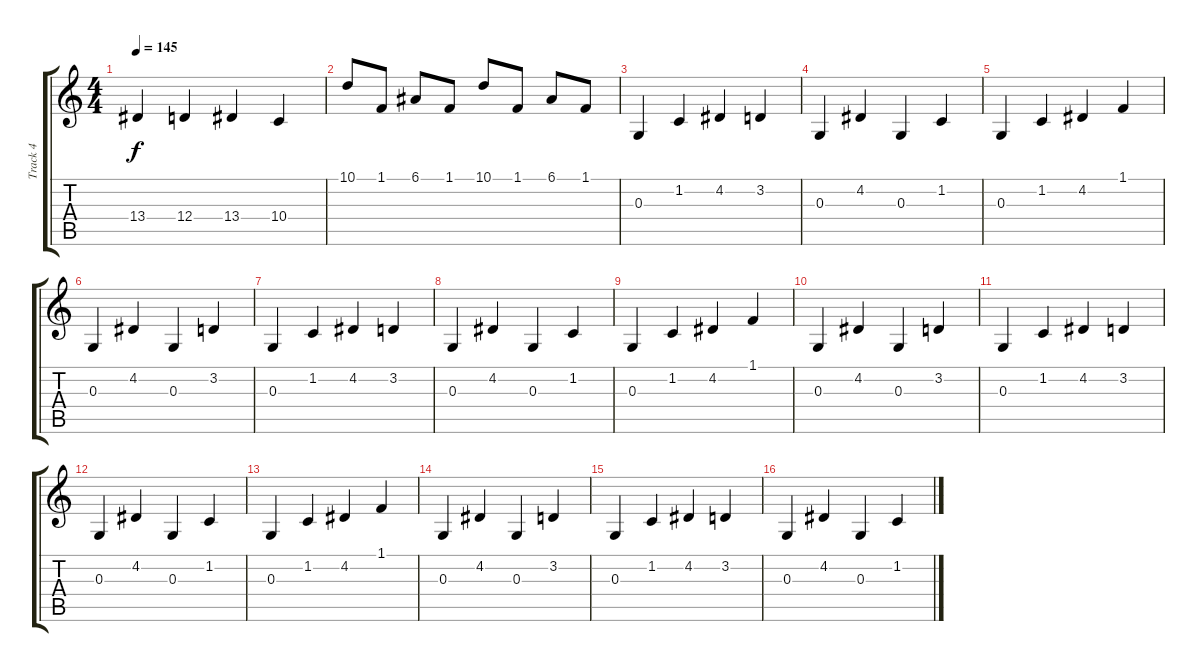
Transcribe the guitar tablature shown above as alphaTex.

\track ("Track 4" "Track 4") {instrument acousticgrandpiano}
\staff {score tabs}
\tuning (E4 B3 G3 D3 A2 E2) {hide}
\ts (4 4)
\tempo 145
\clef g2
\ks c
13.4.4{dy f} 12.4.4 13.4.4 10.4.4 |
10.1.8 1.1.8 6.1.8 1.1.8 10.1.8 1.1.8 6.1.8 1.1.8 |
0.3.4 1.2.4 4.2.4 3.2.4 |
0.3.4 4.2.4 0.3.4 1.2.4 |
0.3.4 1.2.4 4.2.4 1.1.4 |
0.3.4 4.2.4 0.3.4 3.2.4 |
0.3.4 1.2.4 4.2.4 3.2.4 |
0.3.4 4.2.4 0.3.4 1.2.4 |
0.3.4 1.2.4 4.2.4 1.1.4 |
0.3.4 4.2.4 0.3.4 3.2.4 |
0.3.4 1.2.4 4.2.4 3.2.4 |
0.3.4 4.2.4 0.3.4 1.2.4 |
0.3.4 1.2.4 4.2.4 1.1.4 |
0.3.4 4.2.4 0.3.4 3.2.4 |
0.3.4 1.2.4 4.2.4 3.2.4 |
0.3.4 4.2.4 0.3.4 1.2.4
